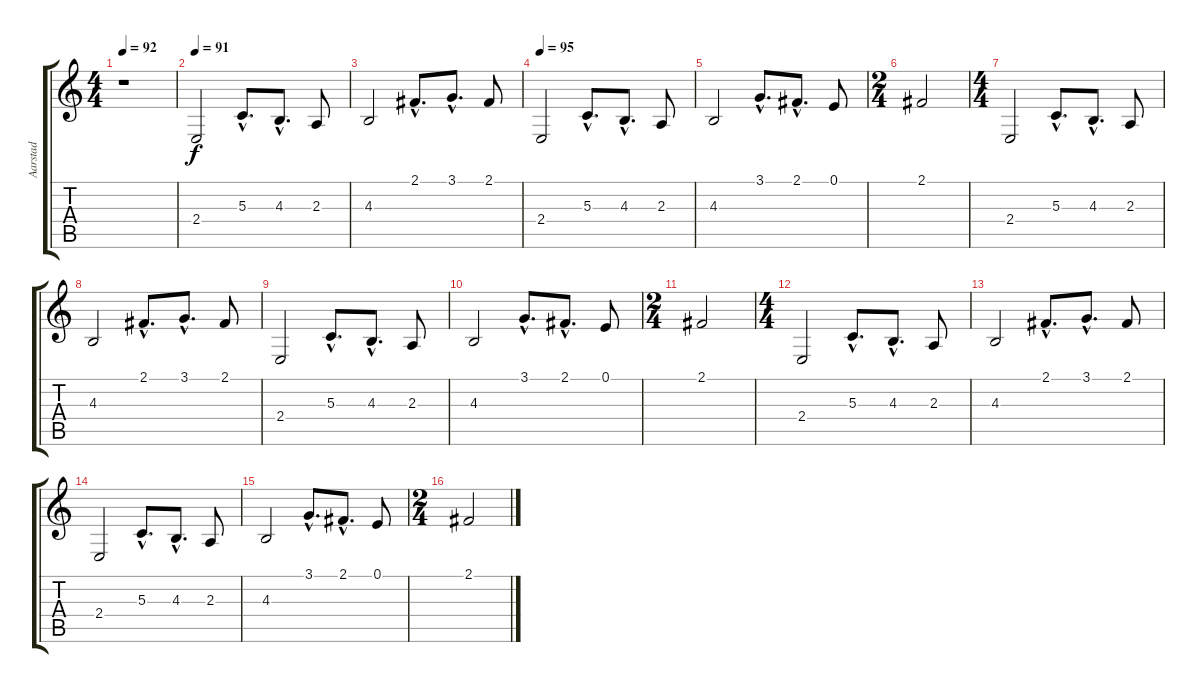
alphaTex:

\track ("Aarstad" "Aarstad") {instrument choiraahs}
\staff {score tabs}
\tuning (E4 B3 G3 D3 A2 E2) {hide}
\ts (4 4)
\tempo 92
\clef g2
\ks c
r.1{dy f} |
\tempo 91
2.4.2 5.3{hac}.8{d} 4.3{hac}.8{d} 2.3.8 |
4.3.2 2.1{hac}.8{d} 3.1{hac}.8{d} 2.1.8 |
\tempo 95
2.4.2 5.3{hac}.8{d} 4.3{hac}.8{d} 2.3.8 |
4.3.2 3.1{hac}.8{d} 2.1{hac}.8{d} 0.1.8 |
\ts (2 4)
2.1.2 |
\ts (4 4)
2.4.2 5.3{hac}.8{d} 4.3{hac}.8{d} 2.3.8 |
4.3.2 2.1{hac}.8{d} 3.1{hac}.8{d} 2.1.8 |
2.4.2 5.3{hac}.8{d} 4.3{hac}.8{d} 2.3.8 |
4.3.2 3.1{hac}.8{d} 2.1{hac}.8{d} 0.1.8 |
\ts (2 4)
2.1.2 |
\ts (4 4)
2.4.2 5.3{hac}.8{d} 4.3{hac}.8{d} 2.3.8 |
4.3.2 2.1{hac}.8{d} 3.1{hac}.8{d} 2.1.8 |
2.4.2 5.3{hac}.8{d} 4.3{hac}.8{d} 2.3.8 |
4.3.2 3.1{hac}.8{d} 2.1{hac}.8{d} 0.1.8 |
\ts (2 4)
2.1.2
